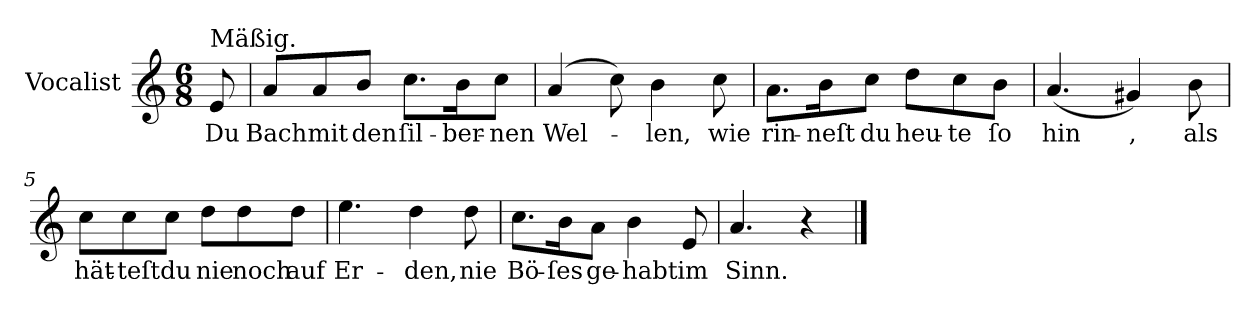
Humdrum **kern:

**kern	**text
*part1	*part1
*staff1	*staff1
*I"Vocalist	*
*clefG2	*
*k[]	*
*a:	*
*M6/8	*
=	=
!LO:TX:a:t=Mäßig.	!
8e	Du
=1	=1
8a/L	Bach
8a/	mit
8b/J	den
8.cc\L	ſil-
16b\K	-ber-
8cc\J	-nen
=2	=2
(<4a	Wel-
8cc)	.
4b	-len,
8cc	wie
=3	=3
8.a\L	rin-
16b\K	-neſt
8cc\J	du
8dd\L	heu-
8cc\	-te
8b\J	ſo
=4	=4
(>4.a	hin
4g#X)	,
8b	als
=5	=5
8cc\L	hät-
8cc\	-teſt
8cc\J	du
8dd\L	nie
8dd\	noch
8dd\J	auf
=6	=6
4.ee	Er-
4dd	-den,
8dd	nie
=7	=7
8.cc\L	Bö-
16b\K	-ſes
8a\J	ge-
4b	-habt
8e	im
=8	=8
4.a	Sinn.
4r	.
==	==
*-	*-
